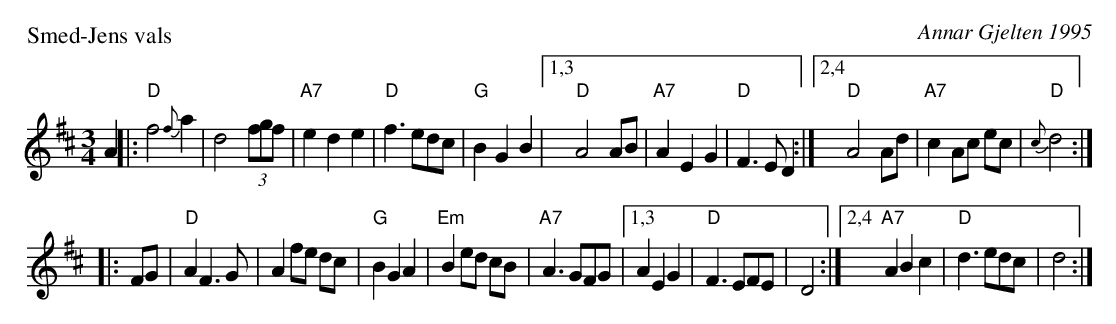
X:1
P: Smed-Jens vals
O: Annar Gjelten 1995
M: 3/4
L: 1/8
K: D
A2 |:\
"D"f4 {f}a2 | d4 (3fgf | "A7"e2 d2 e2 | "D"f3 edc | "G"B2 G2 B2 |\
[1,3 "D"A4 AB | "A7"A2 E2 G2 | "D"F3 E D2 :|2,4 "D"A4 Ad | "A7"c2 Ac ec | "D"{c}d4 :|
|: FG |\
"D"A2 F3 G | A2 fe dc | "G"B2 G2 A2 | "Em"B2 ed cB | "A7"A3 GFG |\
[1,3 A2 E2 G2 | "D"F3 EFE | D4 :|2,4 "A7"A2 B2 c2 | "D"d3 edc | d4 :|
